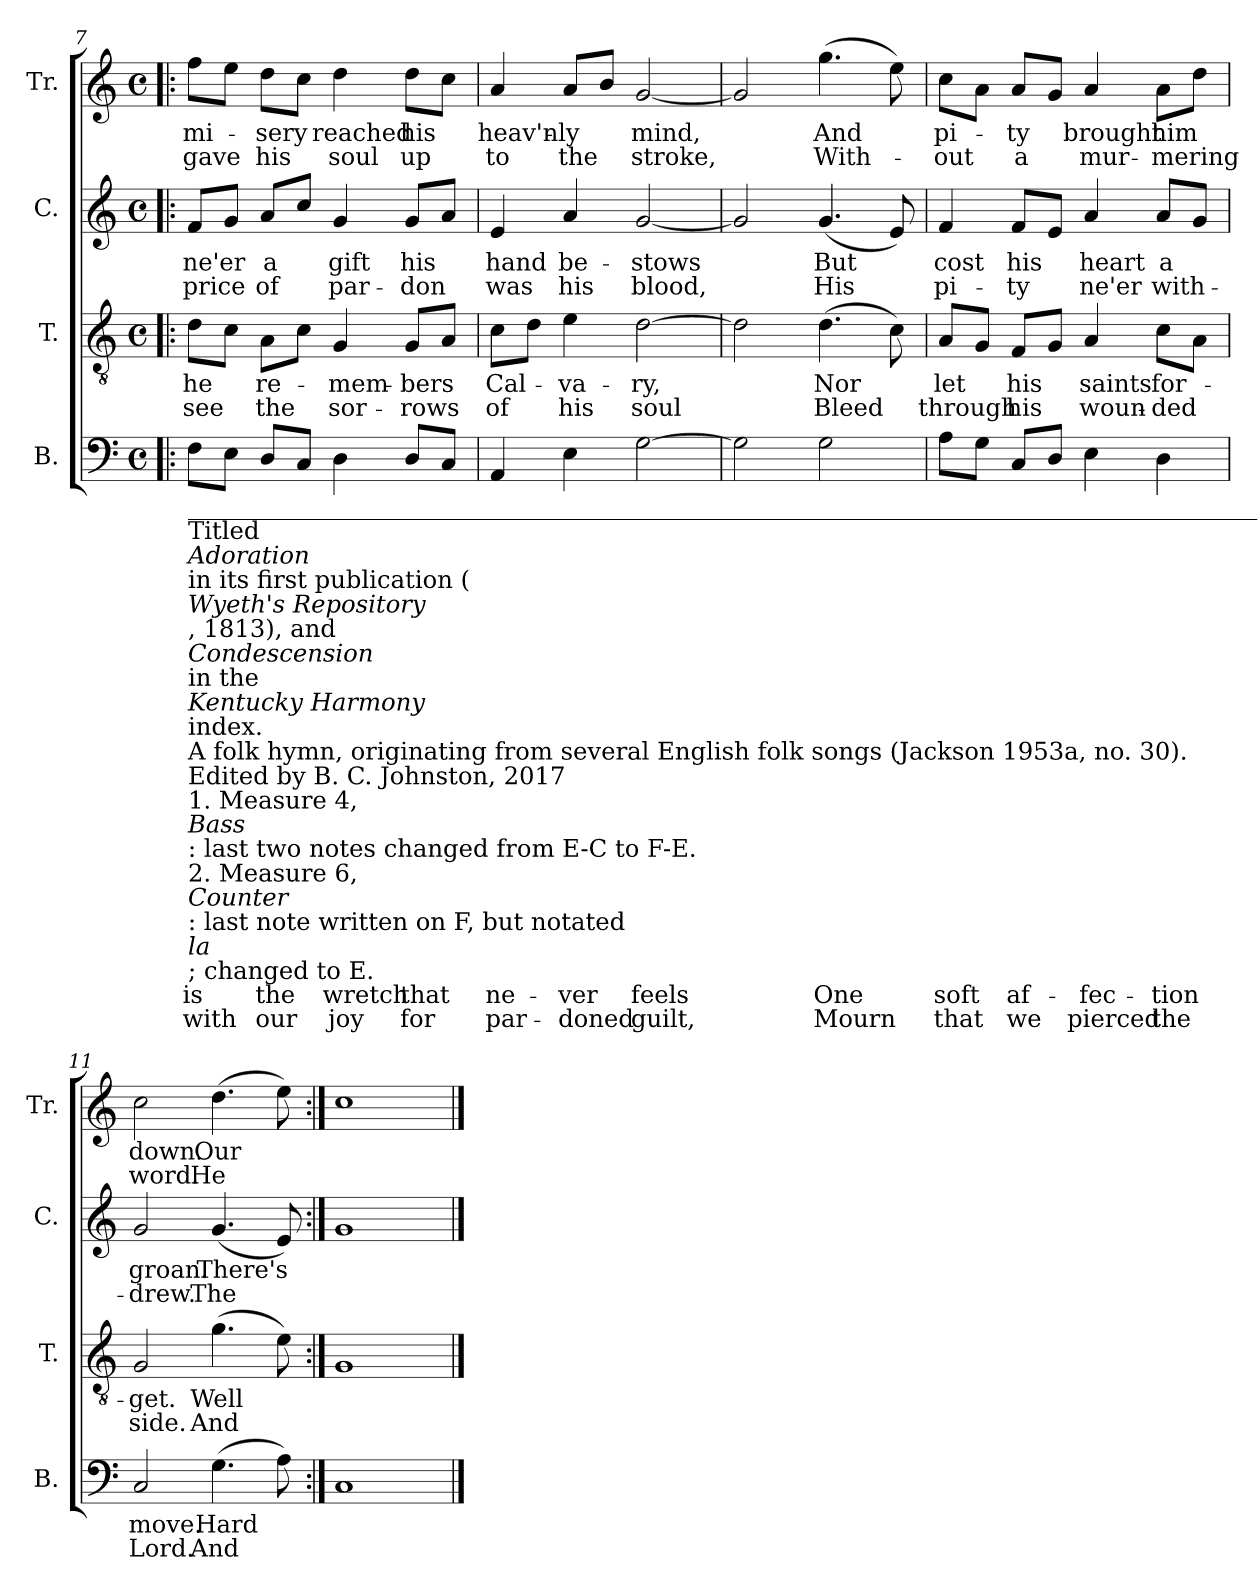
**kern	**text	**text	**kern	**text	**text	**kern	**text	**text	**kern	**text	**text
*part4	*part4	*part4	*part3	*part3	*part3	*part2	*part2	*part2	*part1	*part1	*part1
*staff4	*staff4	*staff4	*staff3	*staff3	*staff3	*staff2	*staff2	*staff2	*staff1	*staff1	*staff1
*I"B.	*	*	*I"T.	*	*	*I"C.	*	*	*I"Tr.	*	*
*I'B.	*	*	*I'T.	*	*	*I'C.	*	*	*I'Tr.	*	*
!!LO:LB:g=z
*clefF4	*	*	*clefGv2	*	*	*clefG2	*	*	*clefG2	*	*
*k[]	*	*	*k[]	*	*	*k[]	*	*	*k[]	*	*
*M4/4	*	*	*M4/4	*	*	*M4/4	*	*	*M4/4	*	*
*met(c)	*	*	*met(c)	*	*	*met(c)	*	*	*met(c)	*	*
=7!|:	=7!|:	=7!|:	=7!|:	=7!|:	=7!|:	=7!|:	=7!|:	=7!|:	=7!|:	=7!|:	=7!|:
!LO:TX:b:t=________________________________________________________________________________________	!	!	!	!	!	!	!	!	!	!	!
!LO:TX:b:t=Titled	!	!	!	!	!	!	!	!	!	!	!
!LO:TX:b:i:t=Adoration	!	!	!	!	!	!	!	!	!	!	!
!LO:TX:b:t=in its first publication (	!	!	!	!	!	!	!	!	!	!	!
!LO:TX:b:i:t=Wyeth's Repository	!	!	!	!	!	!	!	!	!	!	!
!LO:TX:b:t=, 1813), and	!	!	!	!	!	!	!	!	!	!	!
!LO:TX:b:i:t=Condescension	!	!	!	!	!	!	!	!	!	!	!
!LO:TX:b:t=in the	!	!	!	!	!	!	!	!	!	!	!
!LO:TX:b:i:t=Kentucky Harmony	!	!	!	!	!	!	!	!	!	!	!
!LO:TX:b:t=index.	!	!	!	!	!	!	!	!	!	!	!
!LO:TX:b:t=A folk hymn, originating from several English folk songs (Jackson 1953a, no. 30).	!	!	!	!	!	!	!	!	!	!	!
!LO:TX:b:t=Edited by B. C. Johnston, 2017	!	!	!	!	!	!	!	!	!	!	!
!LO:TX:b:t=1. Measure 4,	!	!	!	!	!	!	!	!	!	!	!
!LO:TX:b:i:t=Bass	!	!	!	!	!	!	!	!	!	!	!
!LO:TX:b:t=&colon; last two notes changed from E-C to F-E.	!	!	!	!	!	!	!	!	!	!	!
!LO:TX:b:t=2. Measure 6,	!	!	!	!	!	!	!	!	!	!	!
!LO:TX:b:i:t=Counter	!	!	!	!	!	!	!	!	!	!	!
!LO:TX:b:t=&colon; last note written on F, but notated	!	!	!	!	!	!	!	!	!	!	!
!LO:TX:b:i:t=la	!	!	!	!	!	!	!	!	!	!	!
!LO:TX:b:t=; changed to E.	!	!	!	!	!	!	!	!	!	!	!
8F\L	is	with	8d\L	he	see	8f/L	ne'er	price	8ff\L	mi-	gave
8E\J	.	.	8c\J	.	.	8g/J	.	.	8ee\J	.	.
8D/L	the	our	8A\L	re-	the	8a/L	a	of	8dd\L	-sery	his
8C/J	.	.	8c\J	.	.	8cc/J	.	.	8cc\J	.	.
4D\	wretch	joy	4G/	-mem-	sor-	4g/	gift	par-	4dd\	reached	soul
8D/L	that	for	8G/L	-bers	-rows	8g/L	his	-don	8dd\L	his	up
8C/J	.	.	8A/J	.	.	8a/J	.	.	8cc\J	.	.
=8	=8	=8	=8	=8	=8	=8	=8	=8	=8	=8	=8
4AA/	ne-	par-	8c\L	Cal-	of	4e/	hand	was	4a/	heav'n-	to
.	.	.	8d\J	.	.	.	.	.	.	.	.
4E\	-ver	-doned	4e\	-va-	his	4a/	be-	his	8a/L	-ly	the
.	.	.	.	.	.	.	.	.	8b/J	.	.
[2G\	feels	guilt,	[2d\	-ry,	soul	[2g/	-stows	blood,	[2g/	mind,	stroke,
=9	=9	=9	=9	=9	=9	=9	=9	=9	=9	=9	=9
2G\]	.	.	2d\]	.	.	2g/]	.	.	2g/]	.	.
2G\	One	Mourn	(4.d\	Nor	Bleed	(4.g/	But	His	(4.gg\	And	With-
.	.	.	8c\)	.	.	8e/)	.	.	8ee\)	.	.
=10	=10	=10	=10	=10	=10	=10	=10	=10	=10	=10	=10
8A\L	soft	that	8A/L	let	through	4f/	cost	pi-	8cc\L	pi-	-out
8G\J	.	.	8G/J	.	.	.	.	.	8a\J	.	.
8C/L	af-	we	8F/L	his	his	8f/L	his	-ty	8a/L	-ty	a
8D/J	.	.	8G/J	.	.	8e/J	.	.	8g/J	.	.
4E\	-fec-	pierced	4A/	saints	woun-	4a/	heart	ne'er	4a/	brought	mur-
4D\	-tion	the	8c\L	for-	-ded	8a/L	a	with-	8a\L	him	-mering
.	.	.	8A\J	.	.	8g/J	.	.	8dd\J	.	.
=11	=11	=11	=11	=11	=11	=11	=11	=11	=11	=11	=11
2C/	move.	Lord.	2G/	-get.	side.	2g/	groan.	-drew.	2cc\	down.	word.
(4.G\	Hard	And	(4.g\	Well	And	(4.g/	There's	The	(4.dd\	Our	He
8A\)	.	.	8e\)	.	.	8e/)	.	.	8ee\)	.	.
=12:|!	=12:|!	=12:|!	=12:|!	=12:|!	=12:|!	=12:|!	=12:|!	=12:|!	=12:|!	=12:|!	=12:|!
1C	.	.	1G	.	.	1g	.	.	1cc	.	.
==	==	==	==	==	==	==	==	==	==	==	==
*-	*-	*-	*-	*-	*-	*-	*-	*-	*-	*-	*-
